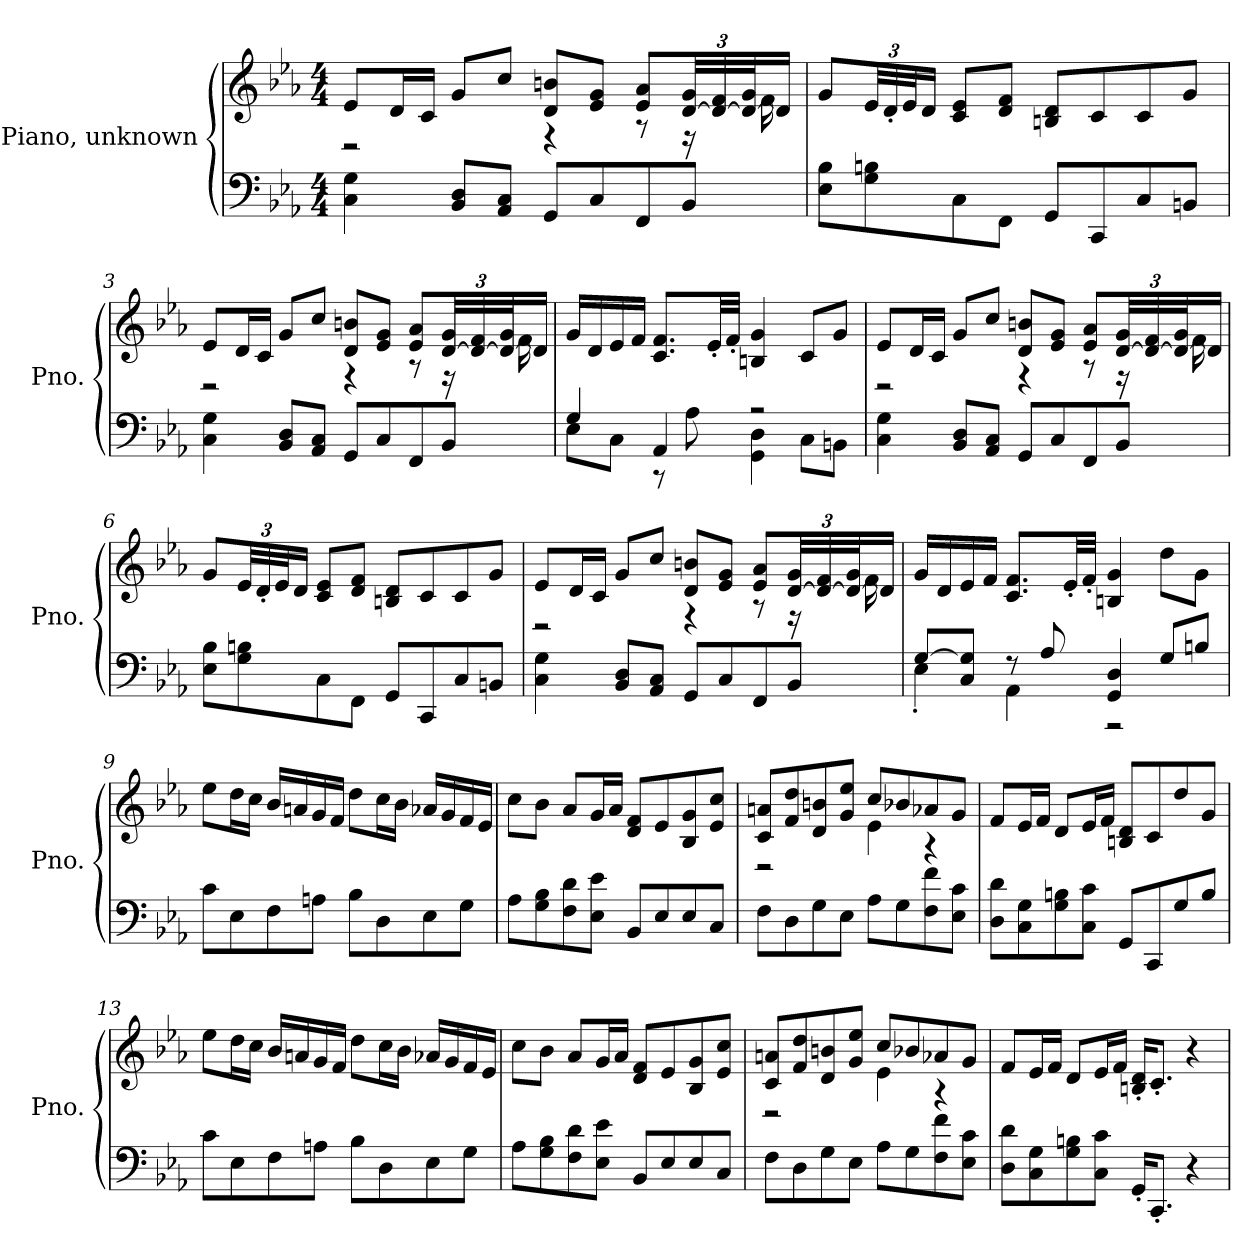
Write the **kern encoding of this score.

**kern	**kern
*part1	*part1
*staff2	*staff1
*I"Piano, unknown	*
*I'Pno.	*
*clefF4	*clefG2
*k[b-e-a-]	*k[b-e-a-]
*M4/4	*M4/4
*MM120	*MM120
=1	=1
*	*^
4C\ 4G\	8e-/L	2r
.	16d/L	.
.	16c/JJ	.
8BB-/ 8D/L	8g/L	.
8AA-/ 8C/J	8cc/J	.
8GG/L	8d/ 8bn/L	4r
8C/	8e-/ 8g/J	.
8FF/	8e-/ 8a-/L	8r
*	*Xbrackettup	*
8BB-/J	[48d/ 48g/LL	16r
.	48d/_ 48f/	.
.	48d/_ 48g/J	.
.	16d/JJ]	16f\
*	*v	*v
=2	=2
8E-\ 8B-\L	8g/L
8G\ 8Bn\	48e-/LL
.	48d'/
.	48e-/J
.	16d/JJ
8C\	8c/ 8e-/L
8FF\J	8d/ 8f/J
8GG/L	8Bn/ 8d/L
8CC/	8c/
8C/	8c/
8BBn/J	8g/J
!!LO:LB:g=z
=3	=3
*	*^
4C\ 4G\	8e-/L	2r
.	16d/L	.
.	16c/JJ	.
8BB-/ 8D/L	8g/L	.
8AA-/ 8C/J	8cc/J	.
8GG/L	8d/ 8bn/L	4r
8C/	8e-/ 8g/J	.
8FF/	8e-/ 8a-/L	8r
8BB-/J	[48d/ 48g/LL	16r
.	48d/_ 48f/	.
.	48d/_ 48g/J	.
.	16d/JJ]	16f\
*	*v	*v
=4	=4
*^	*
4G/	8E-\L	16g/LL
.	.	16d/
.	8C\J	16e-/
.	.	16f/JJ
4AA-/	8r	8.c/ 8.f/L
.	8A-\	.
.	.	32e-'/LL
.	.	32f'/JJJ
2r	4GG\ 4D\	4Bn/ 4g/
.	8C\L	8c/L
.	8BBn\J	8g/J
*v	*v	*
=5	=5
*	*^
4C\ 4G\	8e-/L	2r
.	16d/L	.
.	16c/JJ	.
8BB-/ 8D/L	8g/L	.
8AA-/ 8C/J	8cc/J	.
8GG/L	8d/ 8bn/L	4r
8C/	8e-/ 8g/J	.
8FF/	8e-/ 8a-/L	8r
8BB-/J	[48d/ 48g/LL	16r
.	48d/_ 48f/	.
.	48d/_ 48g/J	.
.	16d/JJ]	16f\
*	*v	*v
!!LO:LB:g=z
=6	=6
8E-\ 8B-\L	8g/L
8G\ 8Bn\	48e-/LL
.	48d'/
.	48e-/J
.	16d/JJ
8C\	8c/ 8e-/L
8FF\J	8d/ 8f/J
8GG/L	8Bn/ 8d/L
8CC/	8c/
8C/	8c/
8BBn/J	8g/J
=7	=7
*	*^
4C\ 4G\	8e-/L	2r
.	16d/L	.
.	16c/JJ	.
8BB-/ 8D/L	8g/L	.
8AA-/ 8C/J	8cc/J	.
8GG/L	8d/ 8bn/L	4r
8C/	8e-/ 8g/J	.
8FF/	8e-/ 8a-/L	8r
8BB-/J	[48d/ 48g/LL	16r
.	48d/_ 48f/	.
.	48d/_ 48g/J	.
.	16d/JJ]	16f\
*	*v	*v
=8	=8
*^	*
[8G/L	4E-'\	16g/LL
.	.	16d/
8C/ 8G/]J	.	16e-/
.	.	16f/JJ
8r	4AA-\	8.c/ 8.f/L
8A-/	.	.
.	.	32e-'/LL
.	.	32f'/JJJ
4GG/ 4D/	2r	4Bn/ 4g/
8G/L	.	8dd\L
8Bn/J	.	8g\J
*v	*v	*
!!LO:LB:g=z
=9	=9
8c\L	8ee-\L
8E-\	16dd\L
.	16cc\JJ
8F\	16b-/LL
.	16an/
8An\J	16g/
.	16f/JJ
8B-\L	8dd\L
8D\	16cc\L
.	16b-\JJ
8E-\	16a-X/LL
.	16g/
8G\J	16f/
.	16e-/JJ
=10	=10
8A-\L	8cc\L
8G\ 8B-\	8b-\J
8F\ 8d\	8a-/L
8E-\ 8e-\J	16g/L
.	16a-/JJ
8BB-/L	8d/ 8f/L
8E-/	8e-/
8E-/	8B-/ 8g/
8C/J	8e-/ 8cc/J
=11	=11
*	*^
8F\L	8c/ 8an/L	2r
8D\	8f/ 8dd/	.
8G\	8d/ 8bn/	.
8E-\J	8g/ 8ee-/J	.
8A-\L	8cc/L	4e-\
8G\	8b-X/	.
8F\ 8f\	8a-X/	4r
8E-\ 8c\J	8g/J	.
*	*v	*v
!!LO:LB:g=z
=12	=12
8D\ 8d\L	8f/L
8C\ 8G\	16e-/L
.	16f/JJ
8G\ 8Bn\	8d/L
8C\ 8c\J	16e-/L
.	16f/JJ
8GG/L	8Bn/ 8d/L
8CC/	8c/
8G/	8dd/
8B/J	8g/J
=13	=13
8c\L	8ee-\L
8E-\	16dd\L
.	16cc\JJ
8F\	16b-/LL
.	16an/
8An\J	16g/
.	16f/JJ
8B-\L	8dd\L
8D\	16cc\L
.	16b-\JJ
8E-\	16a-X/LL
.	16g/
8G\J	16f/
.	16e-/JJ
=14	=14
8A-\L	8cc\L
8G\ 8B-\	8b-\J
8F\ 8d\	8a-/L
8E-\ 8e-\J	16g/L
.	16a-/JJ
8BB-/L	8d/ 8f/L
8E-/	8e-/
8E-/	8B-/ 8g/
8C/J	8e-/ 8cc/J
!!LO:LB:g=z
=15	=15
*	*^
8F\L	8c/ 8an/L	2r
8D\	8f/ 8dd/	.
8G\	8d/ 8bn/	.
8E-\J	8g/ 8ee-/J	.
8A-\L	8cc/L	4e-\
8G\	8b-X/	.
8F\ 8f\	8a-X/	4r
8E-\ 8c\J	8g/J	.
*	*v	*v
=16	=16
8D\ 8d\L	8f/L
8C\ 8G\	16e-/L
.	16f/JJ
8G\ 8Bn\	8d/L
8C\ 8c\J	16e-/L
.	16f/JJ
16GG'/KL	16Bn/' 16d/'KL
8.CC'/J	8.c'/J
4r	4r
=	=
*-	*-
